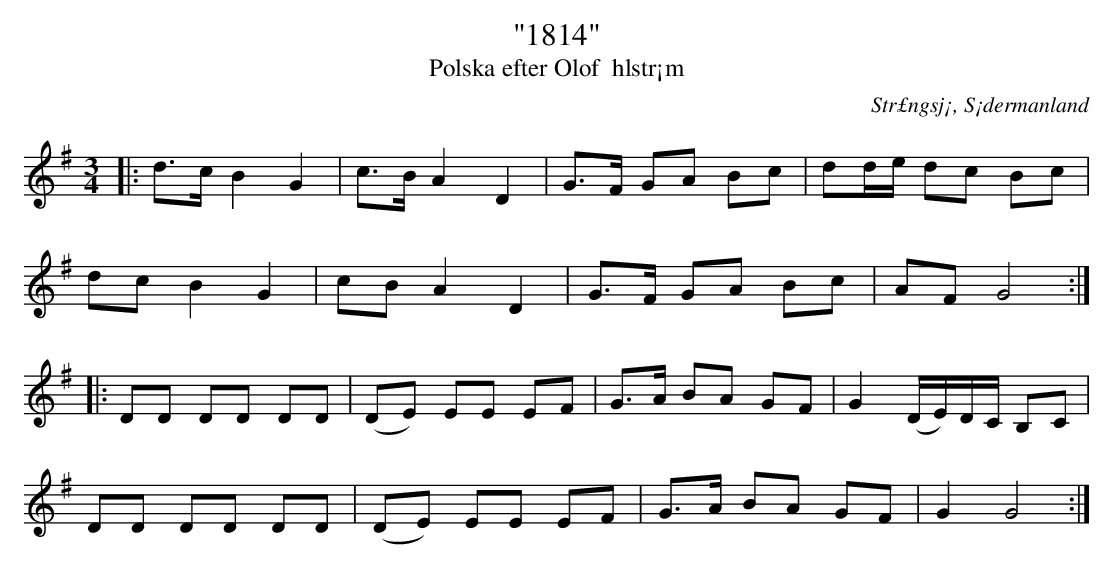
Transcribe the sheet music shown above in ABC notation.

X:1
T: "1814"
T: Polska efter Olof  hlstr¡m
O: Str£ngsj¡, S¡dermanland
M: 3/4
L: 1/16
K: G
|: d2>c2 B4 G4 | c2>B2 A4 D4 | G2>F2 G2A2 B2c2 | d2de d2c2 B2c2 |
d2c2 B4 G4 | c2B2 A4 D4 | G2>F2 G2A2 B2c2 | A2F2 G8 ::
D2D2 D2D2 D2D2 | (D2E2) E2E2 E2F2 | G2>A2 B2A2 G2F2 | G4 (DE)DC B,2C2 |
D2D2 D2D2 D2D2 | (D2E2) E2E2 E2F2 | G2>A2 B2A2 G2F2 | G4 G8 :|
